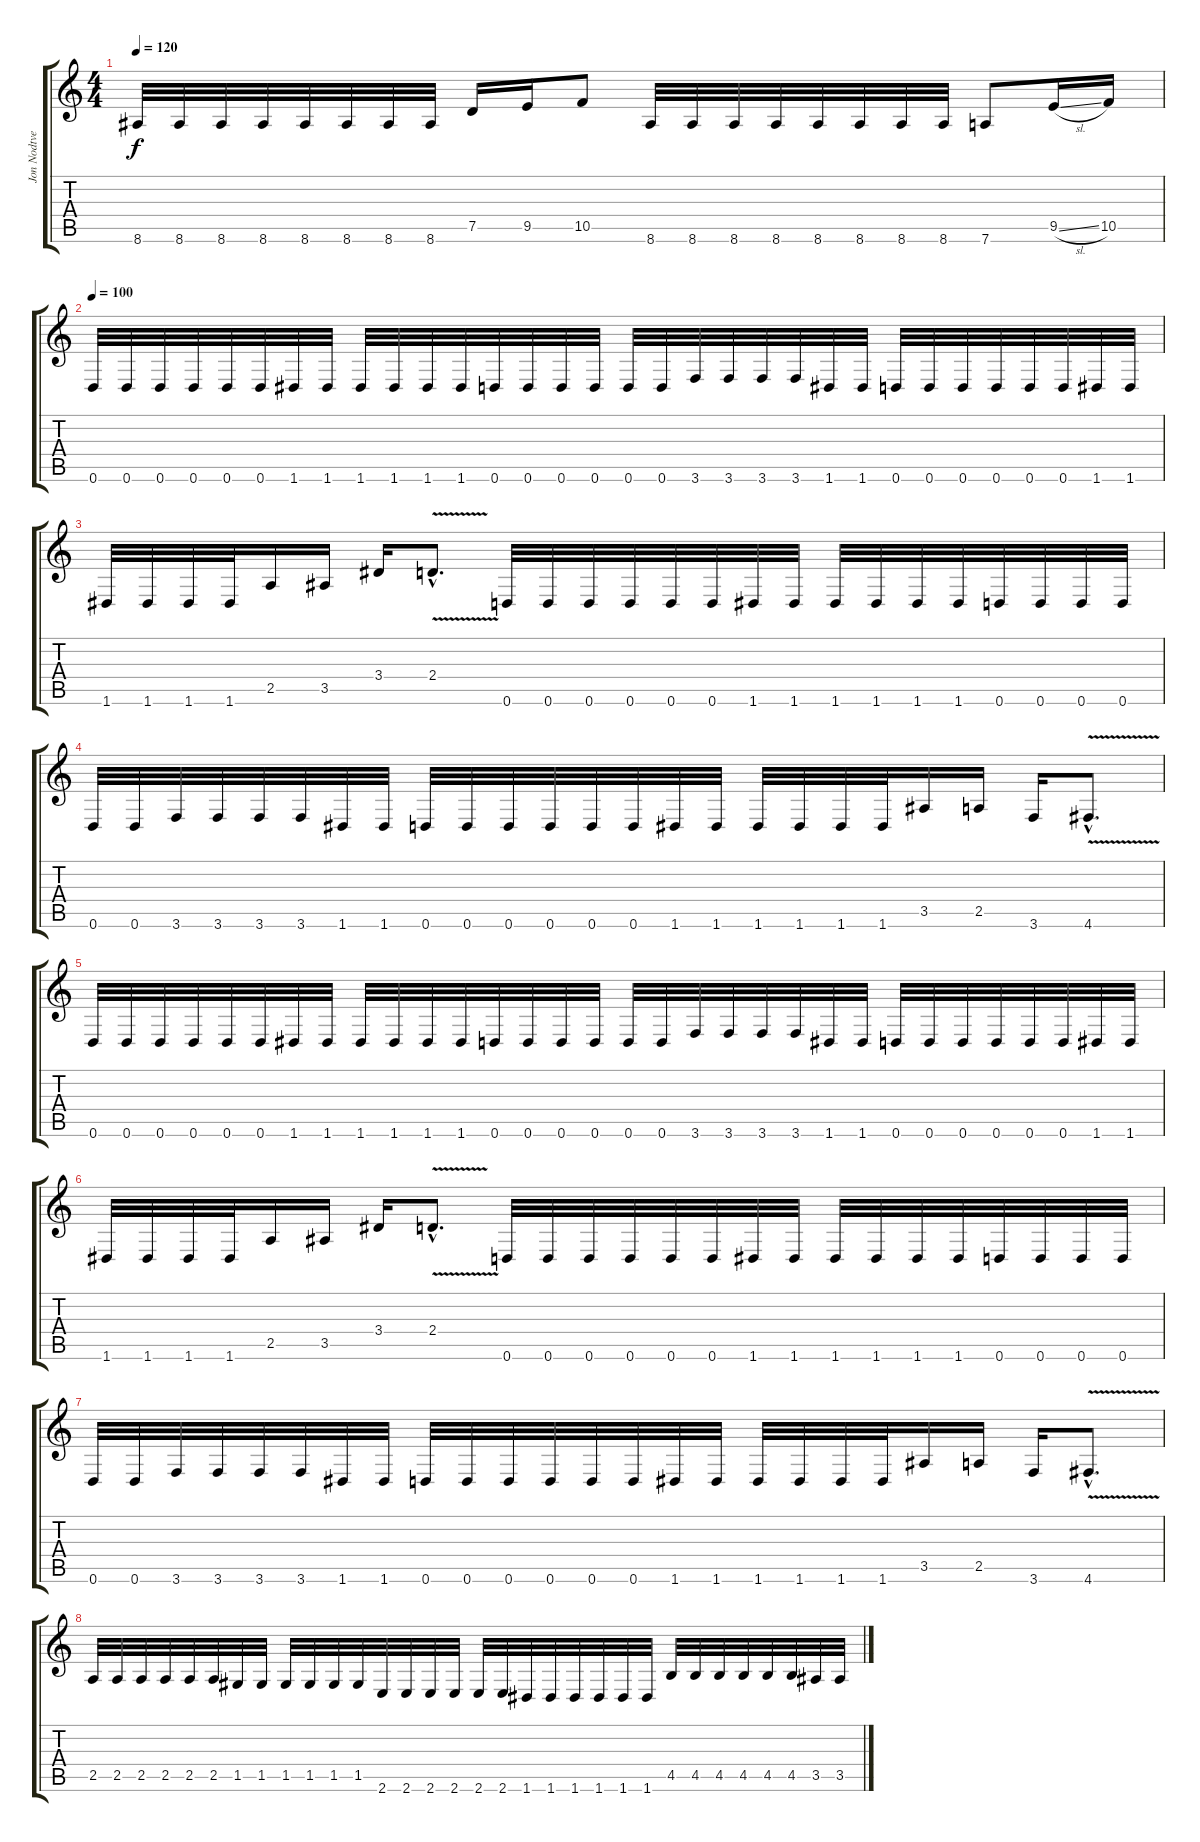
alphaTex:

\track ("Jon Nodtveidt" "Jon Nodtve") {instrument overdrivenguitar}
\staff {score tabs}
\tuning (D4 A3 F3 C3 G2 D2) {hide}
\ts (4 4)
\tempo 120
\clef g2
\ks c
8.6.32{dy f} 8.6.32 8.6.32 8.6.32 8.6.32 8.6.32 8.6.32 8.6.32 7.5.16 9.5.16 10.5.8 8.6.32 8.6.32 8.6.32 8.6.32 8.6.32 8.6.32 8.6.32 8.6.32 7.6.8 9.5{sl}.16 10.5.16 |
\tempo 100
0.6.32 0.6.32 0.6.32 0.6.32 0.6.32 0.6.32 1.6.32 1.6.32 1.6.32 1.6.32 1.6.32 1.6.32 0.6.32 0.6.32 0.6.32 0.6.32 0.6.32 0.6.32 3.6.32 3.6.32 3.6.32 3.6.32 1.6.32 1.6.32 0.6.32 0.6.32 0.6.32 0.6.32 0.6.32 0.6.32 1.6.32 1.6.32 |
1.6.32 1.6.32 1.6.32 1.6.32 2.5.16 3.5.16 3.4.16 2.4{v hac}.8{d} 0.6.32 0.6.32 0.6.32 0.6.32 0.6.32 0.6.32 1.6.32 1.6.32 1.6.32 1.6.32 1.6.32 1.6.32 0.6.32 0.6.32 0.6.32 0.6.32 |
0.6.32 0.6.32 3.6.32 3.6.32 3.6.32 3.6.32 1.6.32 1.6.32 0.6.32 0.6.32 0.6.32 0.6.32 0.6.32 0.6.32 1.6.32 1.6.32 1.6.32 1.6.32 1.6.32 1.6.32 3.5.16 2.5.16 3.6.16 4.6{v hac}.8{d} |
0.6.32 0.6.32 0.6.32 0.6.32 0.6.32 0.6.32 1.6.32 1.6.32 1.6.32 1.6.32 1.6.32 1.6.32 0.6.32 0.6.32 0.6.32 0.6.32 0.6.32 0.6.32 3.6.32 3.6.32 3.6.32 3.6.32 1.6.32 1.6.32 0.6.32 0.6.32 0.6.32 0.6.32 0.6.32 0.6.32 1.6.32 1.6.32 |
1.6.32 1.6.32 1.6.32 1.6.32 2.5.16 3.5.16 3.4.16 2.4{v hac}.8{d} 0.6.32 0.6.32 0.6.32 0.6.32 0.6.32 0.6.32 1.6.32 1.6.32 1.6.32 1.6.32 1.6.32 1.6.32 0.6.32 0.6.32 0.6.32 0.6.32 |
0.6.32 0.6.32 3.6.32 3.6.32 3.6.32 3.6.32 1.6.32 1.6.32 0.6.32 0.6.32 0.6.32 0.6.32 0.6.32 0.6.32 1.6.32 1.6.32 1.6.32 1.6.32 1.6.32 1.6.32 3.5.16 2.5.16 3.6.16 4.6{v hac}.8{d} |
2.5.32 2.5.32 2.5.32 2.5.32 2.5.32 2.5.32 1.5.32 1.5.32 1.5.32 1.5.32 1.5.32 1.5.32 2.6.32 2.6.32 2.6.32 2.6.32 2.6.32 2.6.32 1.6.32 1.6.32 1.6.32 1.6.32 1.6.32 1.6.32 4.5.32 4.5.32 4.5.32 4.5.32 4.5.32 4.5.32 3.5.32 3.5.32
